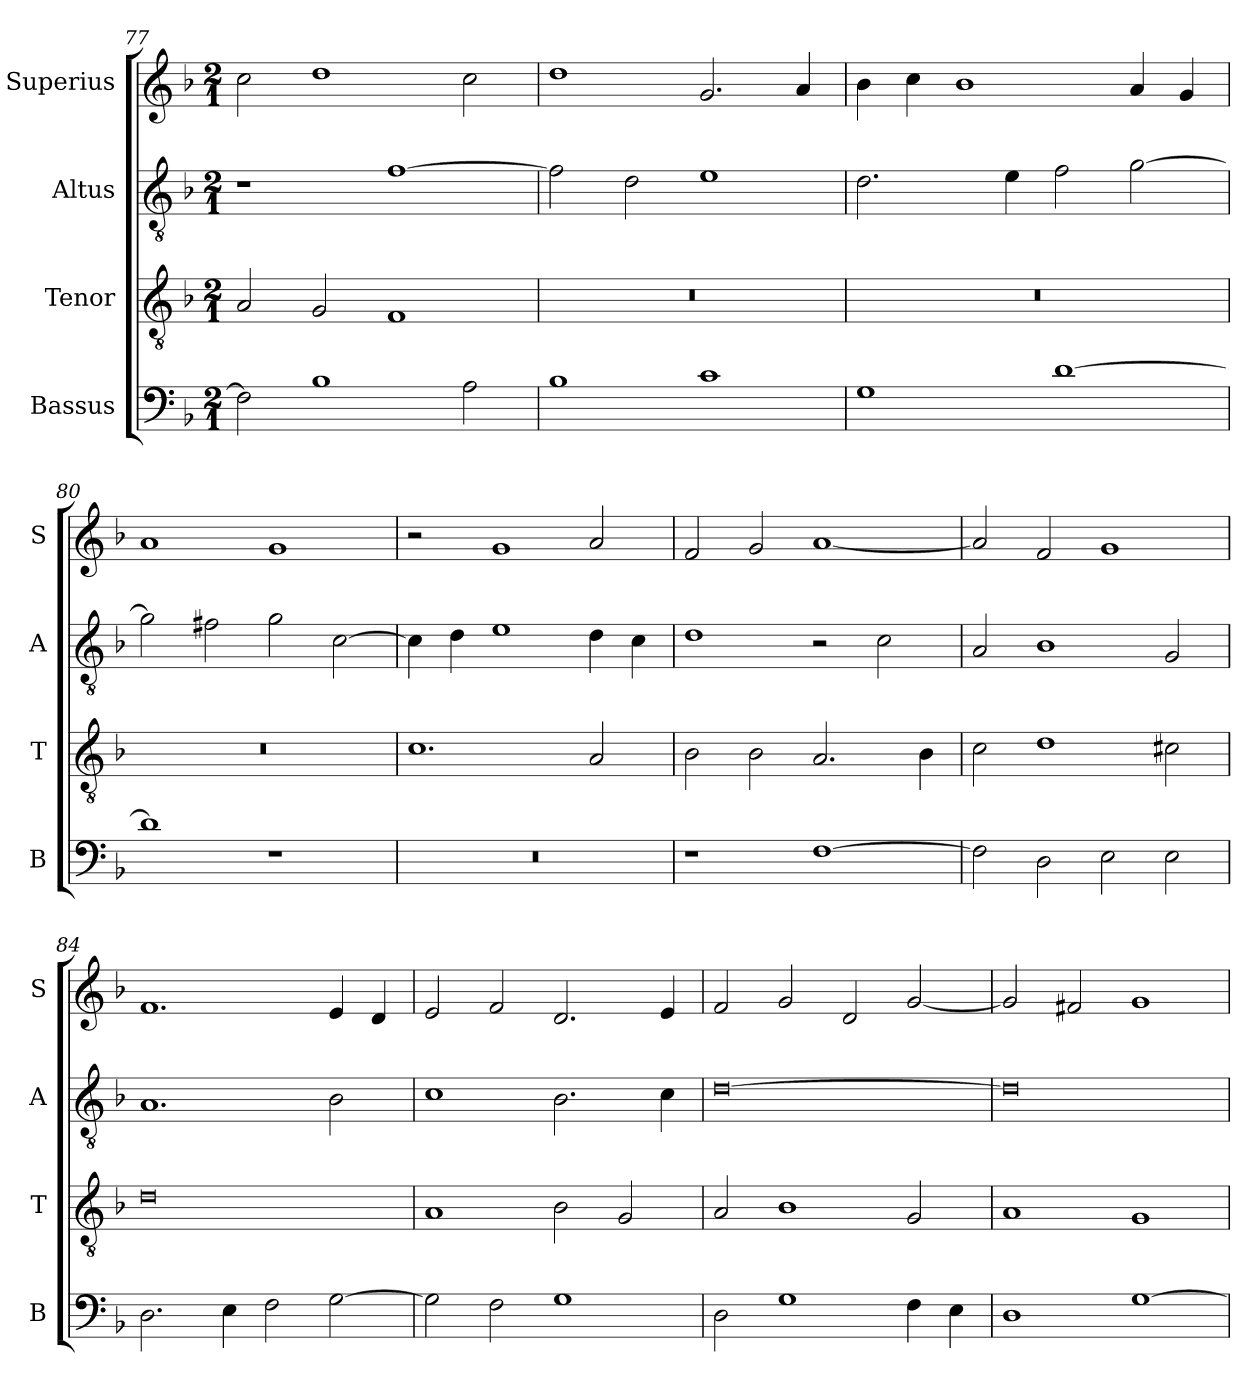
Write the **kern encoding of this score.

**kern	**kern	**kern	**kern
*part4	*part3	*part2	*part1
*staff4	*staff3	*staff2	*staff1
*I"Bassus	*I"Tenor	*I"Altus	*I"Superius
*I'B	*I'T	*I'A	*I'S
*clefF4	*clefGv2	*clefGv2	*clefG2
*k[b-]	*k[b-]	*k[b-]	*k[b-]
*F:	*F:	*F:	*F:
*M2/1	*M2/1	*M2/1	*M2/1
=77	=77	=77	=77
2F]	2A	1r	2cc
1B-	2G	.	1dd
.	1F	[1f	.
2A	.	.	2cc
=78	=78	=78	=78
1B-	0r	2f]	1dd
.	.	2d	.
1c	.	1e	2.g
.	.	.	4a
=79	=79	=79	=79
1G	0r	2.d	4b-
.	.	.	4cc
.	.	.	1b-
.	.	4e	.
[1d	.	2f	.
.	.	[2g	4a
.	.	.	4g
=80	=80	=80	=80
1d]	0r	2g]	1a
.	.	2f#X	.
1r	.	2g	1g
.	.	[2c	.
=81	=81	=81	=81
0r	1.c	4c]	2r
.	.	4d	.
.	.	1e	1g
.	2A	4d	2a
.	.	4c	.
=82	=82	=82	=82
1r	2B-	1d	2f
.	2B-	.	2g
[1F	2.A	2r	[1a
.	.	2c	.
.	4B-	.	.
=83	=83	=83	=83
2F]	2c	2A	2a]
2D	1d	1B-	2f
2E	.	.	1g
2E	2c#X	2G	.
=84	=84	=84	=84
2.D	0d	1.A	1.f
4E	.	.	.
2F	.	.	.
[2G	.	2B-	4e
.	.	.	4d
=85	=85	=85	=85
2G]	1A	1c	2e
2F	.	.	2f
1G	2B-	2.B-	2.d
.	2G	.	.
.	.	4c	4e
=86	=86	=86	=86
2D	2A	[0d	2f
1G	1B-	.	2g
.	.	.	2d
4F	2G	.	[2g
4E	.	.	.
=87	=87	=87	=87
1D	1A	0d]	2g]
.	.	.	2f#X
[1G	1G	.	1g
=	=	=	=
*-	*-	*-	*-
